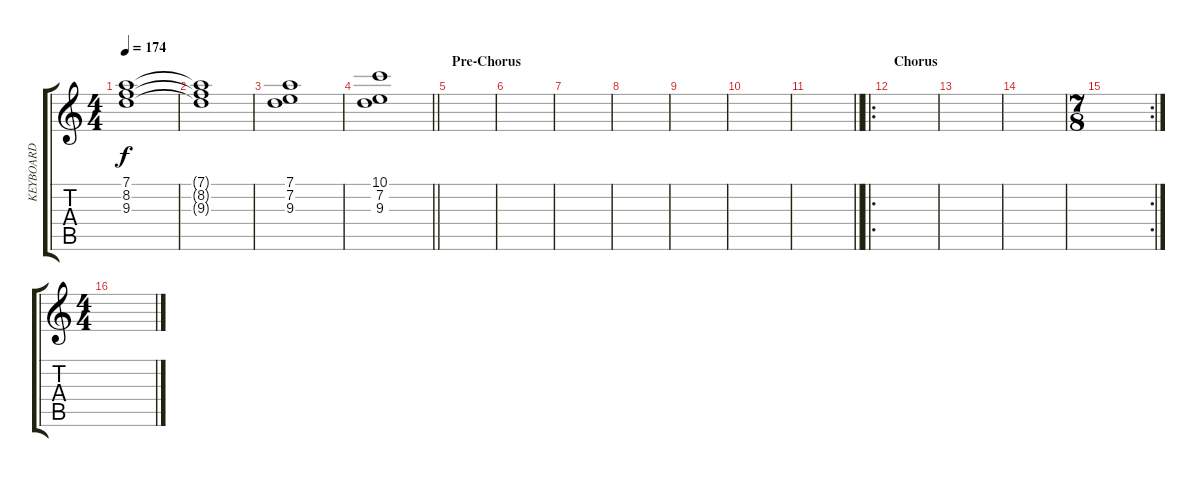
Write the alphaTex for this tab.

\track ("KEYBOARD" "KEYBOARD") {instrument acousticguitarsteel}
\staff {score tabs}
\tuning (D4 A3 F3 C3 G2 D2) {hide}
\ts (4 4)
\tempo 174
\clef g2
\ks c
(7.1 8.2 9.3).1{dy f} |
(7.1{t} 8.2{t} 9.3{t}).1 |
(7.1 7.2 9.3).1 |
\barLineRight lightlight
(10.1 7.2 9.3).1 |
\section ("" "Pre-Chorus")
|
|
|
|
|
|
\barLineRight lightlight
|
\ro
\section ("" "Chorus")
|
|
|
\rc 2
\ts (7 8)
|
\ts (4 4)
